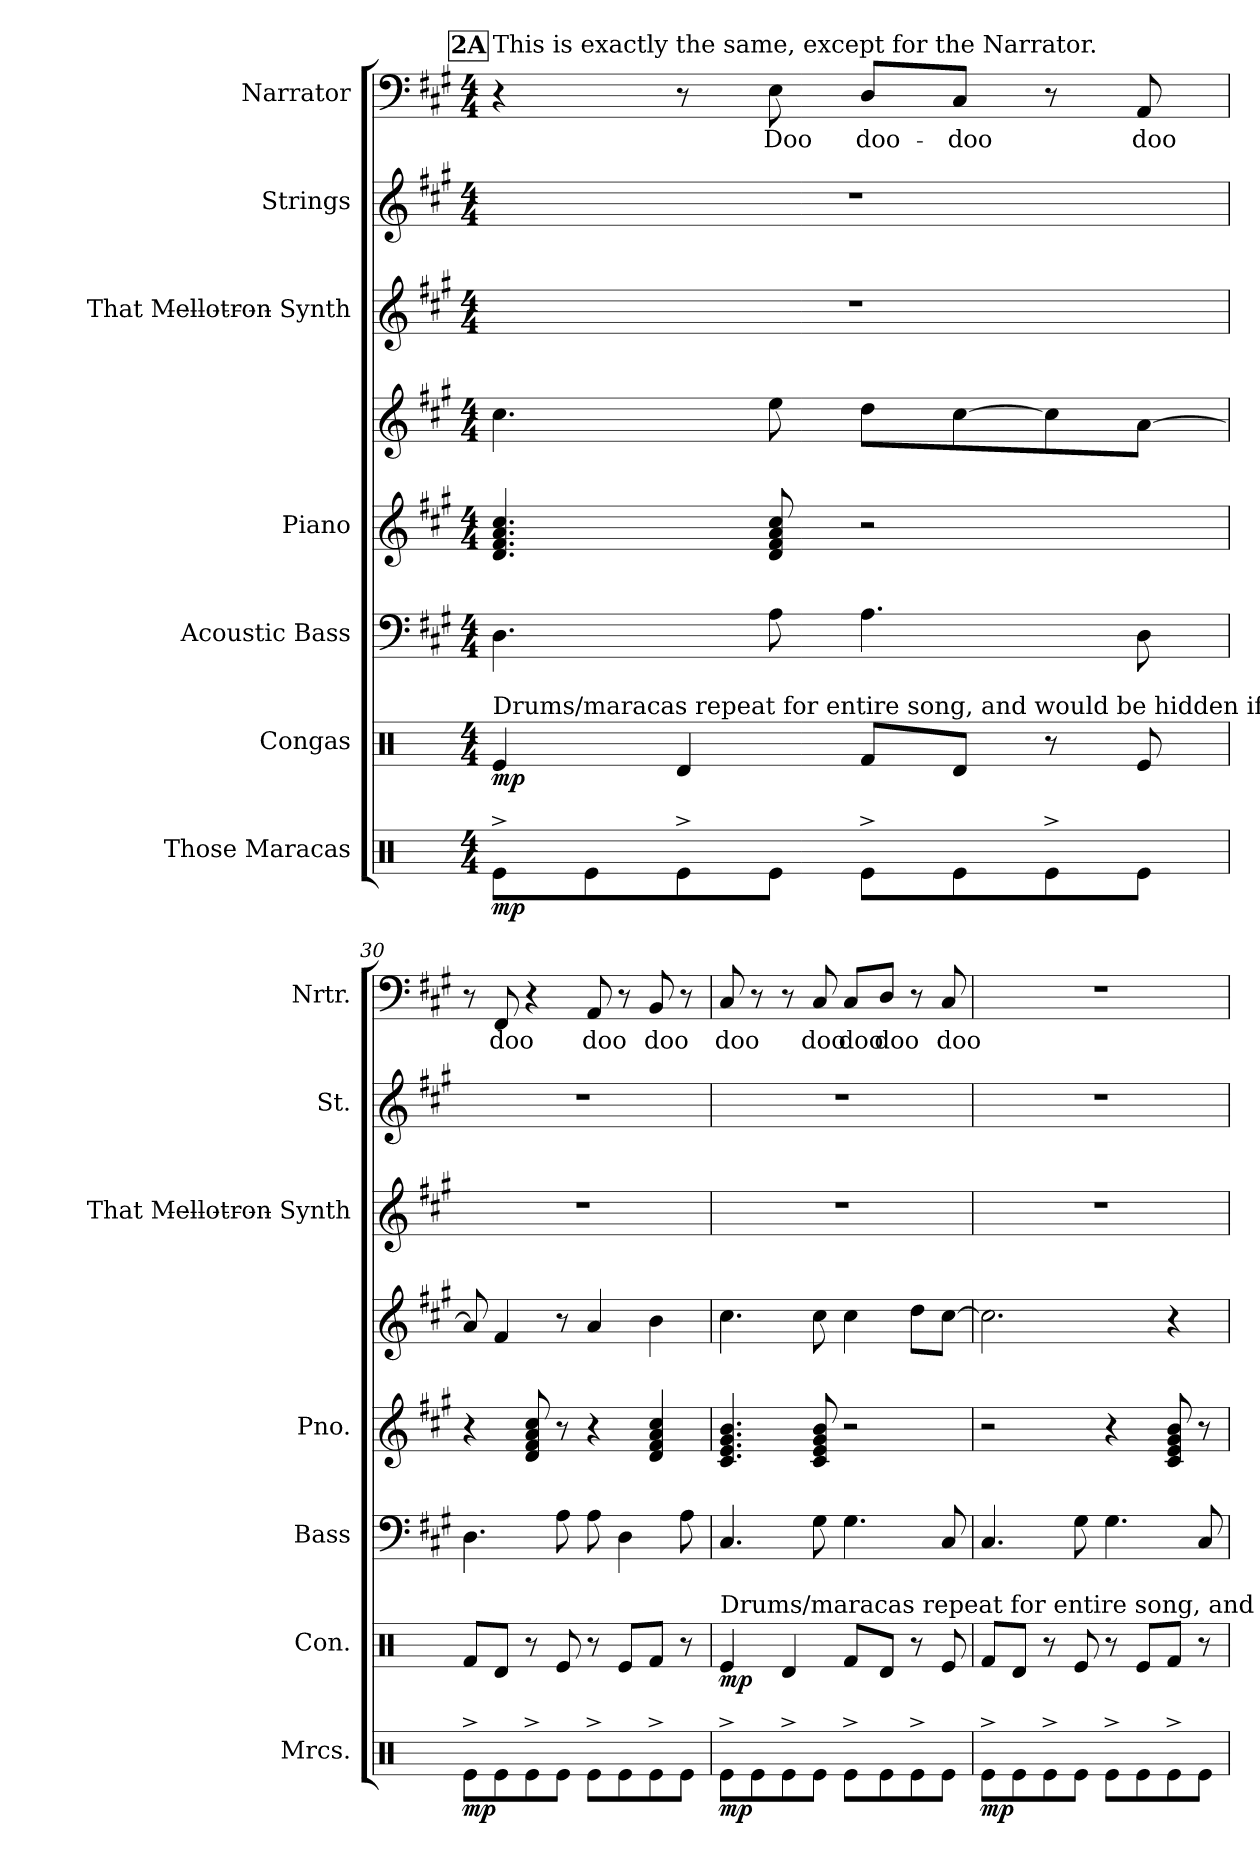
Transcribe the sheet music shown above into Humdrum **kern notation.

**kern	**dynam	**kern	**dynam	**kern	**kern	**kern	**kern	**kern	**kern	**text
*part7	*part7	*part6	*part6	*part5	*part4	*part4	*part3	*part2	*part1	*part1
*staff8	*staff8	*staff7	*staff7	*staff6	*staff5	*staff4	*staff3	*staff2	*staff1	*staff1
*I"Those Maracas	*	*I"Congas	*	*I"Acoustic Bass	*I"Piano	*	*I"That M̵e̵l̵l̵o̵t̵r̵o̵n̵ Synth	*I"Strings	*I"Narrator	*
*I'Mrcs.	*	*I'Con.	*	*I'Bass	*I'Pno.	*	*I'That M̵e̵l̵l̵o̵t̵r̵o̵n̵ Synth	*I'St.	*I'Nrtr.	*
!!LO:LB:g=z
*clefX	*	*clefX	*	*clefF4	*clefG2	*clefG2	*clefG2	*clefG2	*clefF4	*
*	*	*	*	*ITrd7c12	*	*	*	*	*	*
*k[]	*	*k[]	*	*k[f#c#g#]	*k[f#c#g#]	*k[f#c#g#]	*k[f#c#g#]	*k[f#c#g#]	*k[f#c#g#]	*
*M4/4	*	*M4/4	*	*M4/4	*M4/4	*M4/4	*M4/4	*M4/4	*M4/4	*
!!LO:REH:place=s1:a:B:fs=14:t=2A
=29	=29	=29	=29	=29	=29	=29	=29	=29	=29	=29
!	!	!	!	!	!	!	!	!	!LO:TX:t=This is exactly the same, except for the Narrator.	!
!	!	!LO:TX:a:t=Drums/maracas repeat for entire song, and would be hidden if MS4 wasn't MS4.	!	!	!	!	!	!	!	!
!	!LO:DY:b	!	!LO:DY:b	!	!	!	!	!	!	!
8Re^\L	mp	4Re/	mp	4.DD\	4.d/ 4.f#/ 4.a/ 4.cc#/	4.cc#\	1r	1r	4r	.
8Re\	.	.	.	.	.	.	.	.	.	.
8Re^\	.	4Rd/	.	.	.	.	.	.	8r	.
!	!	!	!	!	!	!	!	!	!	!LO:LY:b
8Re\J	.	.	.	8AA\	8d/ 8f#/ 8a/ 8cc#/	8ee\	.	.	8E\	Doo
!	!	!	!	!	!	!	!	!	!	!LO:LY:b
8Re^\L	.	8Rf/L	.	4.AA\	2r	8dd\L	.	.	8D/L	doo-
!	!	!	!	!	!	!	!	!	!	!LO:LY:b
8Re\	.	8Rd/J	.	.	.	[8cc#\	.	.	8C#/J	-doo
8Re^\	.	8r	.	.	.	8cc#\]	.	.	8r	.
!	!	!	!	!	!	!	!	!	!	!LO:LY:b
8Re\J	.	8Re/	.	8DD\	.	[8a\J	.	.	8AA/	doo
=30	=30	=30	=30	=30	=30	=30	=30	=30	=30	=30
!	!LO:DY:b	!	!	!	!	!	!	!	!	!
8Re^\L	mp	8Rf/L	.	4.DD\	4r	8a/]	1r	1r	8r	.
!	!	!	!	!	!	!	!	!	!	!LO:LY:b
8Re\	.	8Rd/J	.	.	.	4f#/	.	.	8FF#/	doo
8Re^\	.	8r	.	.	8d/ 8f#/ 8a/ 8cc#/	.	.	.	4r	.
8Re\J	.	8Re/	.	8AA\	8r	8r	.	.	.	.
!	!	!	!	!	!	!	!	!	!	!LO:LY:b
8Re^\L	.	8r	.	8AA\	4r	4a/	.	.	8AA/	doo
8Re\	.	8Re/L	.	4DD\	.	.	.	.	8r	.
!	!	!	!	!	!	!	!	!	!	!LO:LY:b
8Re^\	.	8Rf/J	.	.	4d/ 4f#/ 4a/ 4cc#/	4b\	.	.	8BB/	doo
8Re\J	.	8r	.	8AA\	.	.	.	.	8r	.
=31	=31	=31	=31	=31	=31	=31	=31	=31	=31	=31
!	!	!LO:TX:a:t=Drums/maracas repeat for entire song, and would be hidden if MS4 wasn't MS4.	!	!	!	!	!	!	!	!
!	!LO:DY:b	!	!LO:DY:b	!	!	!	!	!	!	!LO:LY:b
8Re^\L	mp	4Re/	mp	4.CC#/	4.c#/ 4.e/ 4.g#/ 4.b/	4.cc#\	1r	1r	8C#/	doo
8Re\	.	.	.	.	.	.	.	.	8r	.
8Re^\	.	4Rd/	.	.	.	.	.	.	8r	.
!	!	!	!	!	!	!	!	!	!	!LO:LY:b
8Re\J	.	.	.	8GG#\	8c#/ 8e/ 8g#/ 8b/	8cc#\	.	.	8C#/	doo-
!	!	!	!	!	!	!	!	!	!	!LO:LY:b
8Re^\L	.	8Rf/L	.	4.GG#\	2r	4cc#\	.	.	8C#/L	-doo-
!	!	!	!	!	!	!	!	!	!	!LO:LY:b
8Re\	.	8Rd/J	.	.	.	.	.	.	8D/J	-doo
8Re^\	.	8r	.	.	.	8dd\L	.	.	8r	.
!	!	!	!	!	!	!	!	!	!	!LO:LY:b
8Re\J	.	8Re/	.	8CC#/	.	[8cc#\J	.	.	8C#/	doo
=32	=32	=32	=32	=32	=32	=32	=32	=32	=32	=32
!	!LO:DY:b	!	!	!	!	!	!	!	!	!
8Re^\L	mp	8Rf/L	.	4.CC#/	2r	2.cc#\]	1r	1r	1r	.
8Re\	.	8Rd/J	.	.	.	.	.	.	.	.
8Re^\	.	8r	.	.	.	.	.	.	.	.
8Re\J	.	8Re/	.	8GG#\	.	.	.	.	.	.
8Re^\L	.	8r	.	4.GG#\	4r	.	.	.	.	.
8Re\	.	8Re/L	.	.	.	.	.	.	.	.
8Re^\	.	8Rf/J	.	.	8c#/ 8e/ 8g#/ 8b/	4r	.	.	.	.
8Re\J	.	8r	.	8CC#/	8r	.	.	.	.	.
=	=	=	=	=	=	=	=	=	=	=
*-	*-	*-	*-	*-	*-	*-	*-	*-	*-	*-
